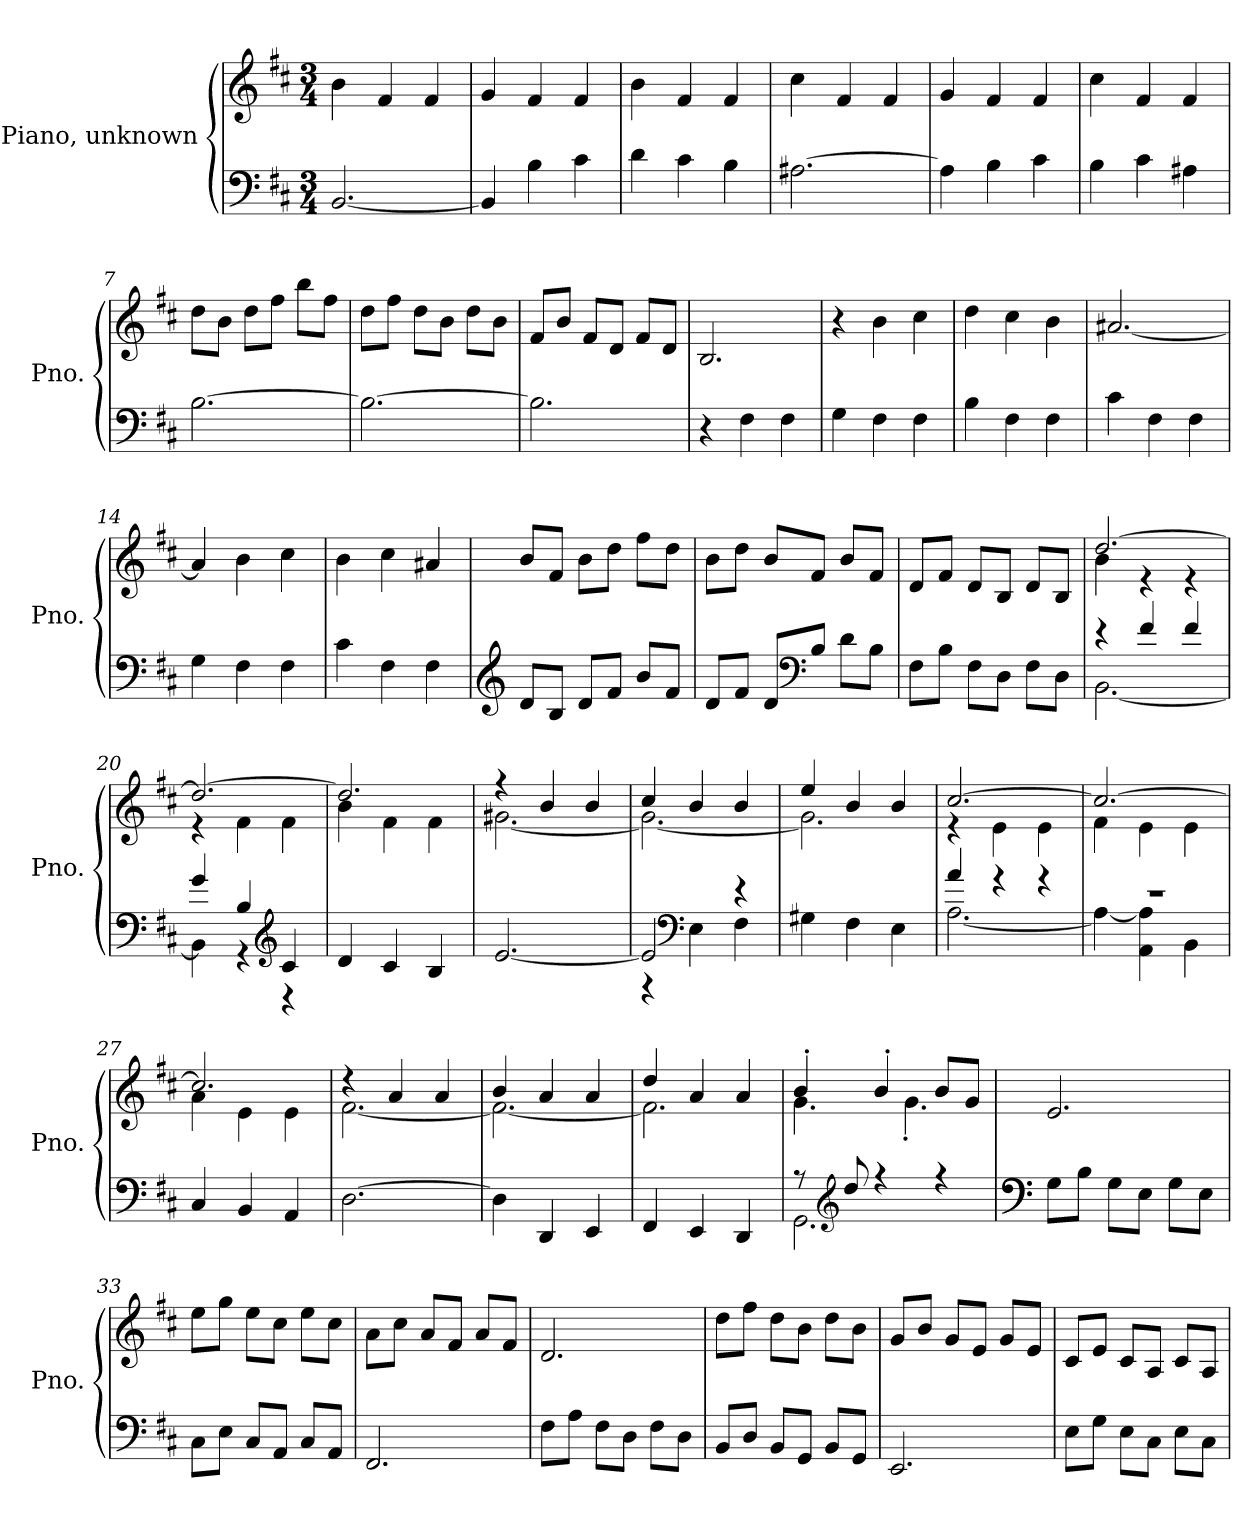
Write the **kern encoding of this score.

**kern	**kern
*part1	*part1
*staff2	*staff1
*I"Piano, unknown	*
*I'Pno.	*
*clefF4	*clefG2
*k[f#c#]	*k[f#c#]
*M3/4	*M3/4
*MM192	*MM192
=1	=1
[2.BB/	4b\
.	4f#/
.	4f#/
=2	=2
4BB/]	4g/
4B\	4f#/
4c#\	4f#/
=3	=3
4d\	4b\
4c#\	4f#/
4B\	4f#/
=4	=4
[2.A#X\	4cc#\
.	4f#/
.	4f#/
=5	=5
4A#\]	4g/
4B\	4f#/
4c#\	4f#/
=6	=6
4B\	4cc#\
4c#\	4f#/
4A#X\	4f#/
=7	=7
[2.B\	8dd\L
.	8b\J
.	8dd\L
.	8ff#\J
.	8bb\L
.	8ff#\J
=8	=8
2.B\_	8dd\L
.	8ff#\J
.	8dd\L
.	8b\J
.	8dd\L
.	8b\J
!!LO:LB:g=z
=9	=9
2.B\]	8f#/L
.	8b/J
.	8f#/L
.	8d/J
.	8f#/L
.	8d/J
=10	=10
4r	2.B/
4F#\	.
4F#\	.
=11	=11
4G\	4r
4F#\	4b\
4F#\	4cc#\
=12	=12
4B\	4dd\
4F#\	4cc#\
4F#\	4b\
=13	=13
4c#\	[2.a#X/
4F#\	.
4F#\	.
=14	=14
4G\	4a#/]
4F#\	4b\
4F#\	4cc#\
=15	=15
4c#\	4b\
4F#\	4cc#\
4F#\	4a#X/
=16	=16
*clefG2	*
8d/L	8b/L
8B/J	8f#/J
8d/L	8b\L
8f#/J	8dd\J
8b/L	8ff#\L
8f#/J	8dd\J
!!LO:LB:g=z
=17	=17
8d/L	8b\L
8f#/J	8dd\J
8d/L	8b/L
*clefF4	*
8B/J	8f#/J
8d\L	8b/L
8B\J	8f#/J
=18	=18
8F#\L	8d/L
8B\J	8f#/J
8F#\L	8d/L
8D\J	8B/J
8F#\L	8d/L
8D\J	8B/J
=19	=19
*^	*^
4r	[2.BB\	[2.dd/	4b\
4f#/	.	.	4r
4f#/	.	.	4r
=20	=20	=20	=20
4g/	4BB\]	2.dd/_	4r
4B/	4r	.	4f#\
*clefG2	*	*	*
4c#/	4r	.	4f#\
*v	*v	*	*
=21	=21	=21
4d/	2.dd/]	4b\
4c#/	.	4f#\
4B/	.	4f#\
=22	=22	=22
[2.e/	4r	[2.g#X\
.	4b/	.
.	4b/	.
=23	=23	=23
*^	*	*
2e/]	4r	4cc#/	2.g#\_
*clefF4	*	*	*
.	4E\	4b/	.
4r	4F#\	4b/	.
*v	*v	*	*
!!LO:LB:g=z	!!
=24	=24	=24
4G#X\	4ee/	2.g#\]
4F#\	4b/	.
4E\	4b/	.
=25	=25	=25
*^	*	*
4a/	[2.A\	[2.cc#/	4r
4r	.	.	4e\
4r	.	.	4e\
=26	=26	=26	=26
2.r	4A\_	2.cc#/_	4f#\
.	4AA\ 4A\]	.	4e\
.	4BB\	.	4e\
*v	*v	*	*
=27	=27	=27
4C#/	2.cc#/]	4a\
4BB/	.	4e\
4AA/	.	4e\
=28	=28	=28
[2.D\	4r	[2.f#\
.	4a/	.
.	4a/	.
=29	=29	=29
4D\]	4b/	2.f#\_
4DD/	4a/	.
4EE/	4a/	.
=30	=30	=30
4FF#/	4dd/	2.f#\]
4EE/	4a/	.
4DD/	4a/	.
=31	=31	=31
*^	*	*
8r	2.GG\	4b'/	4.g\
*clefG2	*	*	*
8dd/	.	.	.
4r	.	4b'/	.
.	.	.	4.g'\
4r	.	8b/L	.
.	.	8g/J	.
*v	*v	*	*
*	*v	*v
!!LO:LB:g=z
=32	=32
*clefF4	*
8G\L	2.e/
8B\J	.
8G\L	.
8E\J	.
8G\L	.
8E\J	.
=33	=33
8C#\L	8ee\L
8E\J	8gg\J
8C#/L	8ee\L
8AA/J	8cc#\J
8C#/L	8ee\L
8AA/J	8cc#\J
=34	=34
2.FF#/	8a\L
.	8cc#\J
.	8a/L
.	8f#/J
.	8a/L
.	8f#/J
=35	=35
8F#\L	2.d/
8A\J	.
8F#\L	.
8D\J	.
8F#\L	.
8D\J	.
=36	=36
8BB/L	8dd\L
8D/J	8ff#\J
8BB/L	8dd\L
8GG/J	8b\J
8BB/L	8dd\L
8GG/J	8b\J
=37	=37
2.EE/	8g/L
.	8b/J
.	8g/L
.	8e/J
.	8g/L
.	8e/J
!!LO:LB:g=z
=38	=38
8E\L	8c#/L
8G\J	8e/J
8E\L	8c#/L
8C#\J	8A/J
8E\L	8c#/L
8C#\J	8A/J
=	=
*-	*-
